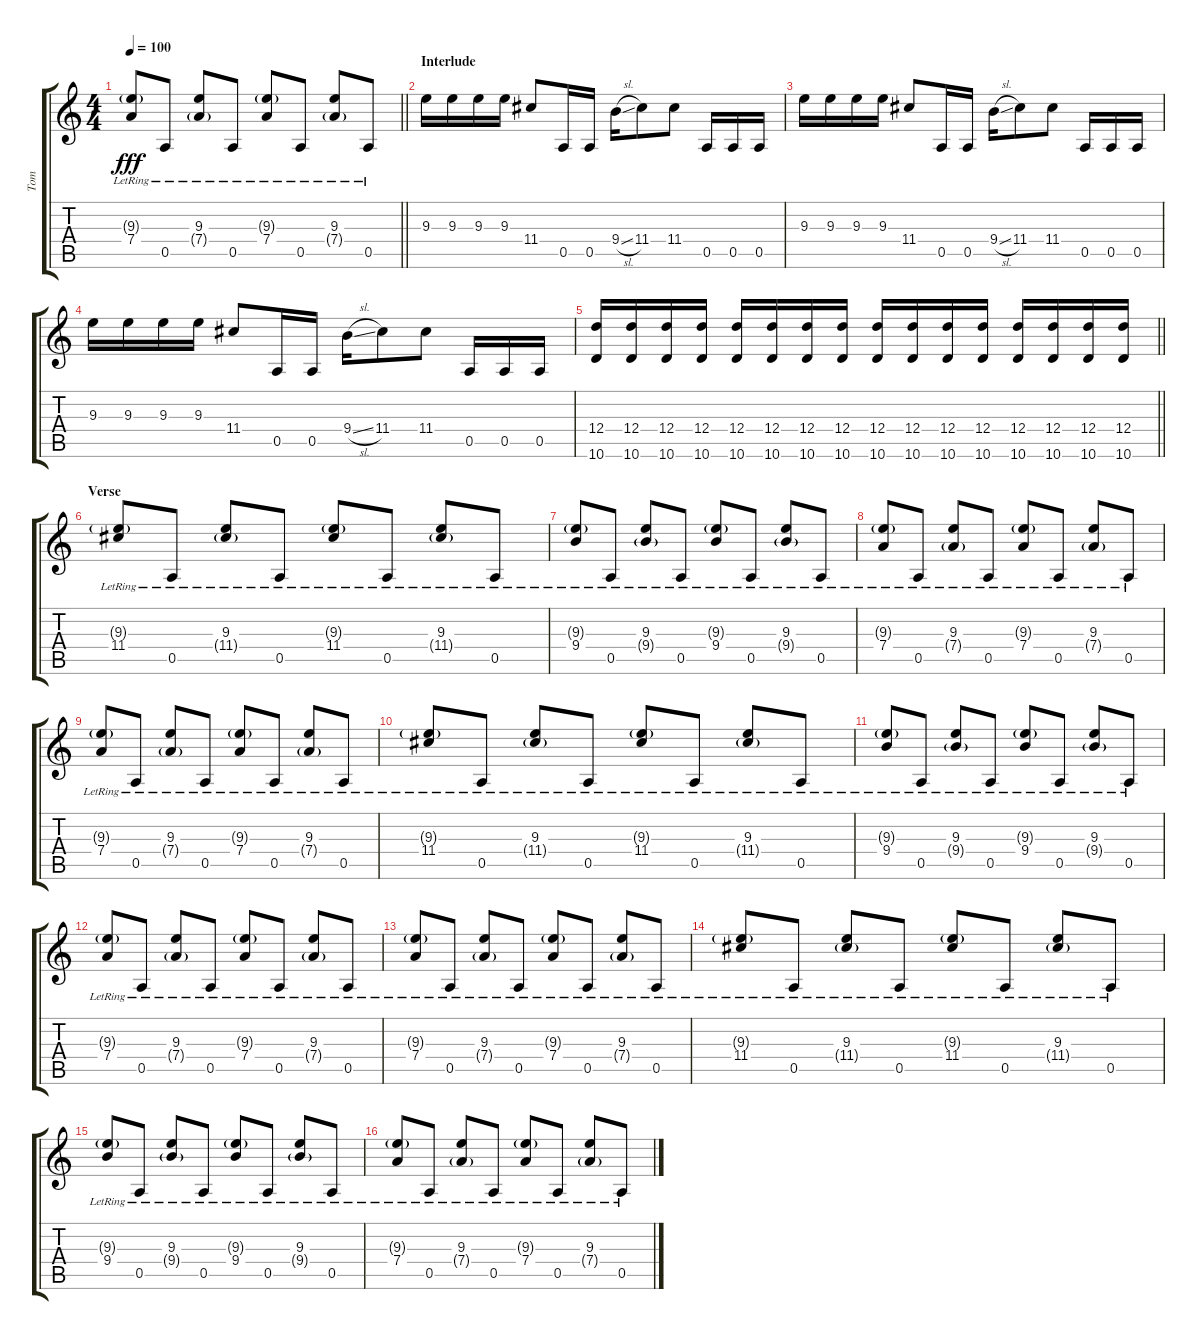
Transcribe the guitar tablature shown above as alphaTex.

\track ("Tom" "Tom") {instrument distortionguitar}
\staff {score tabs}
\tuning (E4 B3 G3 D3 A2 E2) {hide}
\ts (4 4)
\tempo 100
\clef g2
\barLineRight lightlight
\ks c
(9.3{g lr} 7.4{lr}).8{dy fff} 0.5{lr}.8 (9.3{lr} 7.4{g lr}).8 0.5{lr}.8 (9.3{g lr} 7.4{lr}).8 0.5{lr}.8 (9.3{lr} 7.4{g lr}).8 0.5{lr}.8 |
\section ("" "Interlude")
9.3.16{instrument distortionguitar} 9.3.16 9.3.16 9.3.16 11.4.8 0.5.16 0.5.16 9.4{sl}.16 11.4.8 11.4.8 0.5.16 0.5.16 0.5.16 |
9.3.16 9.3.16 9.3.16 9.3.16 11.4.8 0.5.16 0.5.16 9.4{sl}.16 11.4.8 11.4.8 0.5.16 0.5.16 0.5.16 |
9.3.16 9.3.16 9.3.16 9.3.16 11.4.8 0.5.16 0.5.16 9.4{sl}.16 11.4.8 11.4.8 0.5.16 0.5.16 0.5.16 |
\barLineRight lightlight
(12.4 10.6).16 (12.4 10.6).16 (12.4 10.6).16 (12.4 10.6).16 (12.4 10.6).16 (12.4 10.6).16 (12.4 10.6).16 (12.4 10.6).16 (12.4 10.6).16 (12.4 10.6).16 (12.4 10.6).16 (12.4 10.6).16 (12.4 10.6).16 (12.4 10.6).16 (12.4 10.6).16 (12.4 10.6).16 |
\section ("" "Verse")
(9.3{g lr} 11.4{lr}).8{instrument electricguitarclean} 0.5{lr}.8 (9.3{lr} 11.4{g lr}).8 0.5{lr}.8 (9.3{g lr} 11.4{lr}).8 0.5{lr}.8 (9.3{lr} 11.4{g lr}).8 0.5{lr}.8 |
(9.3{g lr} 9.4{lr}).8 0.5{lr}.8 (9.3{lr} 9.4{g lr}).8 0.5{lr}.8 (9.3{g lr} 9.4{lr}).8 0.5{lr}.8 (9.3{lr} 9.4{g lr}).8 0.5{lr}.8 |
(9.3{g lr} 7.4{lr}).8 0.5{lr}.8 (9.3{lr} 7.4{g lr}).8 0.5{lr}.8 (9.3{g lr} 7.4{lr}).8 0.5{lr}.8 (9.3{lr} 7.4{g lr}).8 0.5{lr}.8 |
(9.3{g lr} 7.4{lr}).8 0.5{lr}.8 (9.3{lr} 7.4{g lr}).8 0.5{lr}.8 (9.3{g lr} 7.4{lr}).8 0.5{lr}.8 (9.3{lr} 7.4{g lr}).8 0.5{lr}.8 |
(9.3{g lr} 11.4{lr}).8{instrument electricguitarclean} 0.5{lr}.8 (9.3{lr} 11.4{g lr}).8 0.5{lr}.8 (9.3{g lr} 11.4{lr}).8 0.5{lr}.8 (9.3{lr} 11.4{g lr}).8 0.5{lr}.8 |
(9.3{g lr} 9.4{lr}).8 0.5{lr}.8 (9.3{lr} 9.4{g lr}).8 0.5{lr}.8 (9.3{g lr} 9.4{lr}).8 0.5{lr}.8 (9.3{lr} 9.4{g lr}).8 0.5{lr}.8 |
(9.3{g lr} 7.4{lr}).8 0.5{lr}.8 (9.3{lr} 7.4{g lr}).8 0.5{lr}.8 (9.3{g lr} 7.4{lr}).8 0.5{lr}.8 (9.3{lr} 7.4{g lr}).8 0.5{lr}.8 |
(9.3{g lr} 7.4{lr}).8 0.5{lr}.8 (9.3{lr} 7.4{g lr}).8 0.5{lr}.8 (9.3{g lr} 7.4{lr}).8 0.5{lr}.8 (9.3{lr} 7.4{g lr}).8 0.5{lr}.8 |
(9.3{g lr} 11.4{lr}).8{instrument electricguitarclean} 0.5{lr}.8 (9.3{lr} 11.4{g lr}).8 0.5{lr}.8 (9.3{g lr} 11.4{lr}).8 0.5{lr}.8 (9.3{lr} 11.4{g lr}).8 0.5{lr}.8 |
(9.3{g lr} 9.4{lr}).8 0.5{lr}.8 (9.3{lr} 9.4{g lr}).8 0.5{lr}.8 (9.3{g lr} 9.4{lr}).8 0.5{lr}.8 (9.3{lr} 9.4{g lr}).8 0.5{lr}.8 |
(9.3{g lr} 7.4{lr}).8 0.5{lr}.8 (9.3{lr} 7.4{g lr}).8 0.5{lr}.8 (9.3{g lr} 7.4{lr}).8 0.5{lr}.8 (9.3{lr} 7.4{g lr}).8 0.5{lr}.8
